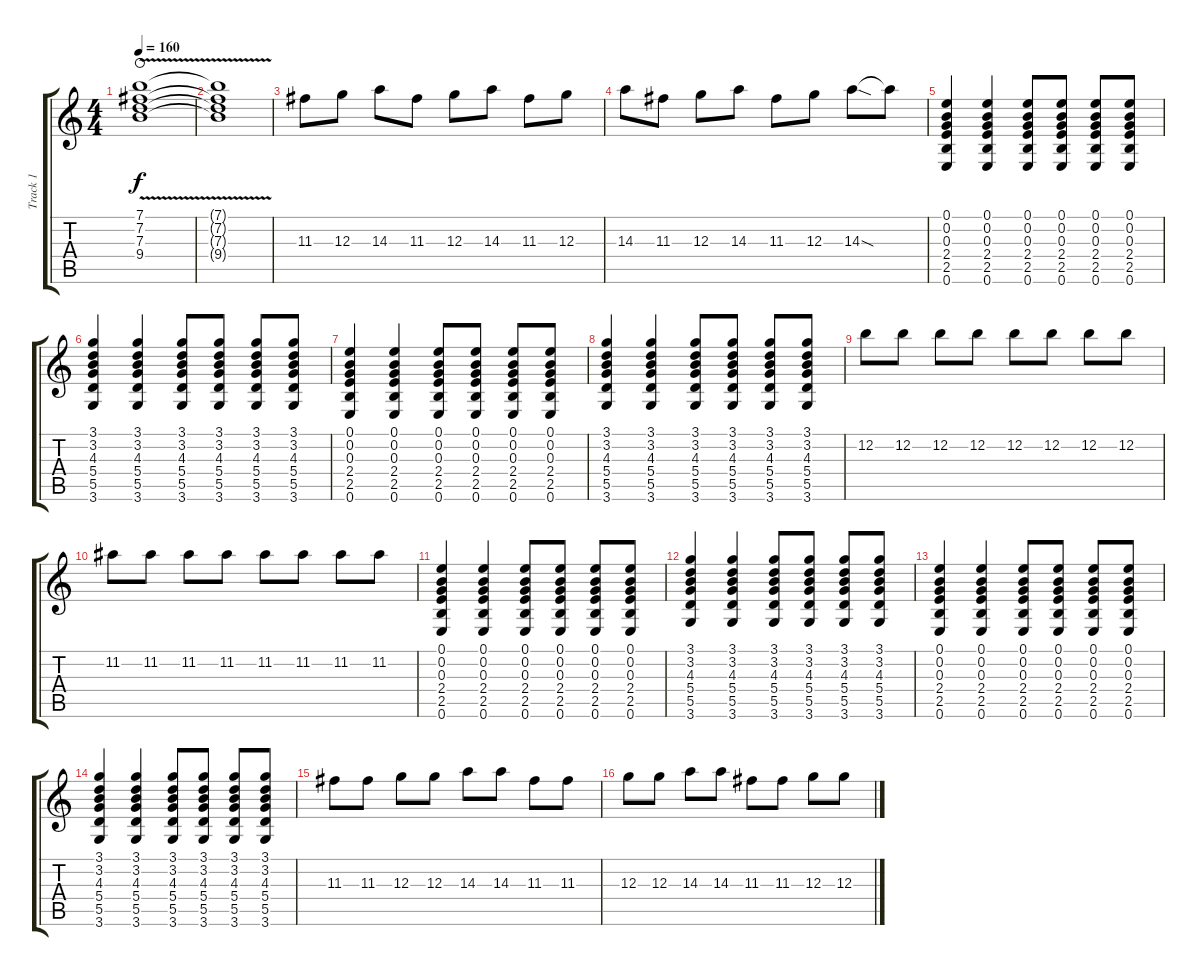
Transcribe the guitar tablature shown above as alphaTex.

\track ("Track 1" "Track 1") {instrument distortionguitar}
\staff {score tabs}
\tuning (E4 B3 G3 D3 A2 E2) {hide}
\ts (4 4)
\tempo 160
\clef g2
\ks c
(7.1 7.2 7.3 9.4{v}).1{dy f waho} |
(7.1{t} 7.2{t} 7.3{t} 9.4{t}).1 |
11.3.8 12.3.8 14.3.8 11.3.8 12.3.8 14.3.8 11.3.8 12.3.8 |
14.3.8 11.3.8 12.3.8 14.3.8 11.3.8 12.3.8 14.3{sod}.8 14.3{t}.8 |
(0.1 0.2 0.3 2.4 2.5 0.6).4 (0.1 0.2 0.3 2.4 2.5 0.6).4 (0.1 0.2 0.3 2.4 2.5 0.6).8 (0.1 0.2 0.3 2.4 2.5 0.6).8 (0.1 0.2 0.3 2.4 2.5 0.6).8 (0.1 0.2 0.3 2.4 2.5 0.6).8 |
(3.1 3.2 4.3 5.4 5.5 3.6).4 (3.1 3.2 4.3 5.4 5.5 3.6).4 (3.1 3.2 4.3 5.4 5.5 3.6).8 (3.1 3.2 4.3 5.4 5.5 3.6).8 (3.1 3.2 4.3 5.4 5.5 3.6).8 (3.1 3.2 4.3 5.4 5.5 3.6).8 |
(0.1 0.2 0.3 2.4 2.5 0.6).4 (0.1 0.2 0.3 2.4 2.5 0.6).4 (0.1 0.2 0.3 2.4 2.5 0.6).8 (0.1 0.2 0.3 2.4 2.5 0.6).8 (0.1 0.2 0.3 2.4 2.5 0.6).8 (0.1 0.2 0.3 2.4 2.5 0.6).8 |
(3.1 3.2 4.3 5.4 5.5 3.6).4 (3.1 3.2 4.3 5.4 5.5 3.6).4 (3.1 3.2 4.3 5.4 5.5 3.6).8 (3.1 3.2 4.3 5.4 5.5 3.6).8 (3.1 3.2 4.3 5.4 5.5 3.6).8 (3.1 3.2 4.3 5.4 5.5 3.6).8 |
12.2.8 12.2.8 12.2.8 12.2.8 12.2.8 12.2.8 12.2.8 12.2.8 |
11.2.8 11.2.8 11.2.8 11.2.8 11.2.8 11.2.8 11.2.8 11.2.8 |
(0.1 0.2 0.3 2.4 2.5 0.6).4 (0.1 0.2 0.3 2.4 2.5 0.6).4 (0.1 0.2 0.3 2.4 2.5 0.6).8 (0.1 0.2 0.3 2.4 2.5 0.6).8 (0.1 0.2 0.3 2.4 2.5 0.6).8 (0.1 0.2 0.3 2.4 2.5 0.6).8 |
(3.1 3.2 4.3 5.4 5.5 3.6).4 (3.1 3.2 4.3 5.4 5.5 3.6).4 (3.1 3.2 4.3 5.4 5.5 3.6).8 (3.1 3.2 4.3 5.4 5.5 3.6).8 (3.1 3.2 4.3 5.4 5.5 3.6).8 (3.1 3.2 4.3 5.4 5.5 3.6).8 |
(0.1 0.2 0.3 2.4 2.5 0.6).4 (0.1 0.2 0.3 2.4 2.5 0.6).4 (0.1 0.2 0.3 2.4 2.5 0.6).8 (0.1 0.2 0.3 2.4 2.5 0.6).8 (0.1 0.2 0.3 2.4 2.5 0.6).8 (0.1 0.2 0.3 2.4 2.5 0.6).8 |
(3.1 3.2 4.3 5.4 5.5 3.6).4 (3.1 3.2 4.3 5.4 5.5 3.6).4 (3.1 3.2 4.3 5.4 5.5 3.6).8 (3.1 3.2 4.3 5.4 5.5 3.6).8 (3.1 3.2 4.3 5.4 5.5 3.6).8 (3.1 3.2 4.3 5.4 5.5 3.6).8 |
11.3.8 11.3.8 12.3.8 12.3.8 14.3.8 14.3.8 11.3.8 11.3.8 |
12.3.8 12.3.8 14.3.8 14.3.8 11.3.8 11.3.8 12.3.8 12.3.8
